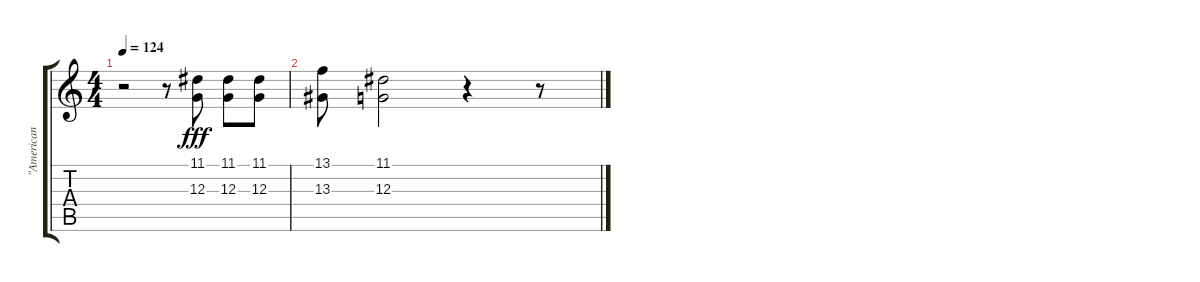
\track ("\"American Pie\"" "\"American ") {instrument fx4atmosphere}
\staff {score tabs}
\tuning (E4 B3 G3 D3 A2 E2) {hide}
\ts (4 4)
\tempo 124
\clef g2
\ks c
r.2{dy fff} r.8 (11.1 12.3).8 (11.1 12.3).8 (11.1 12.3).8 |
(13.1 13.3).8 (11.1 12.3).2 r.4 r.8
